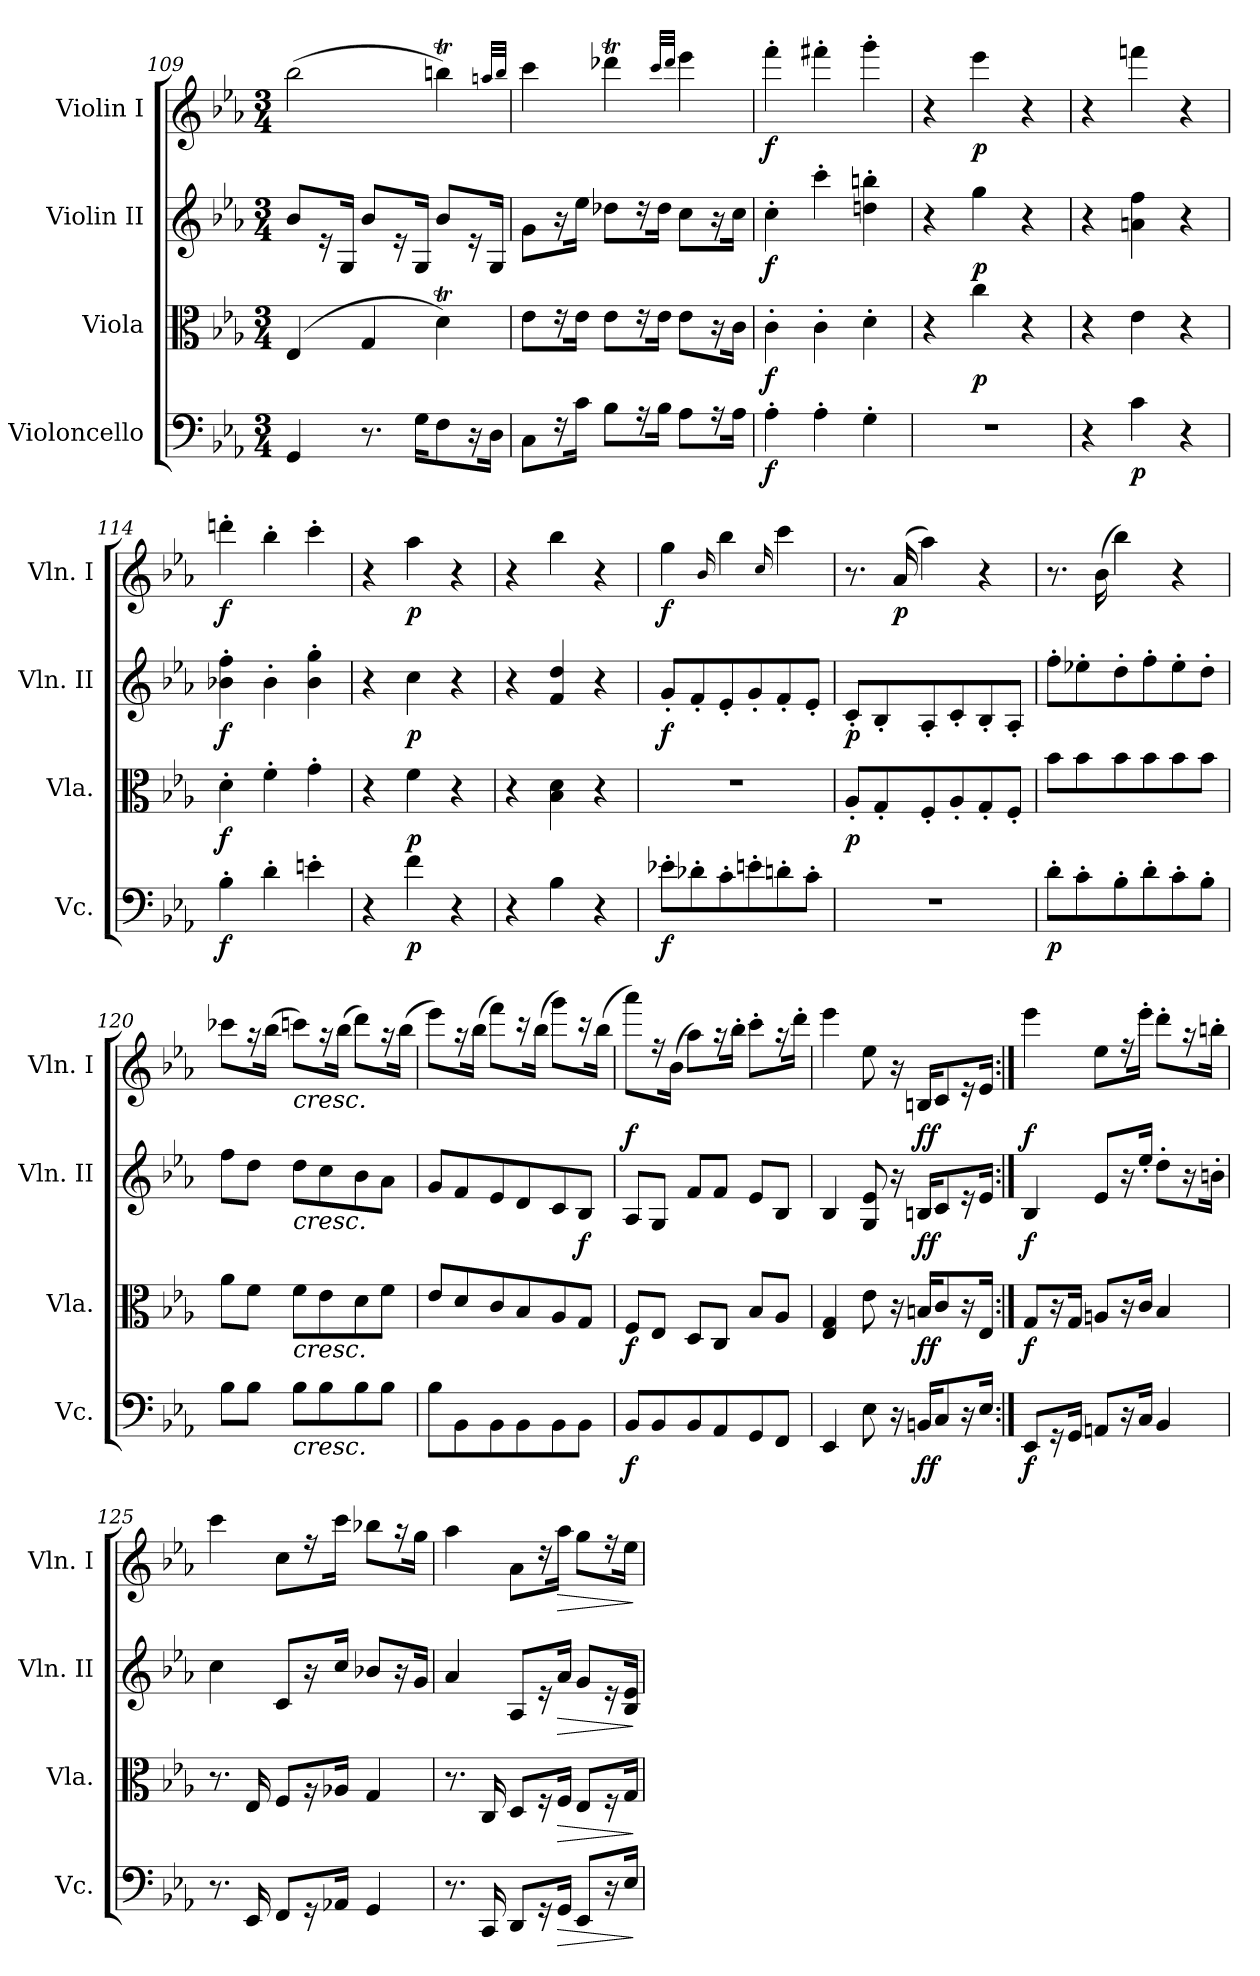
**kern	**dynam	**kern	**dynam	**kern	**dynam	**kern	**dynam
*part4	*part4	*part3	*part3	*part2	*part2	*part1	*part1
*staff4	*staff4	*staff3	*staff3	*staff2	*staff2	*staff1	*staff1
*I"Violoncello	*	*I"Viola	*	*I"Violin II	*	*I"Violin I	*
*I'Vc.	*	*I'Vla.	*	*I'Vln. II	*	*I'Vln. I	*
*clefF4	*	*clefC3	*	*clefG2	*	*clefG2	*
*k[b-e-a-]	*	*k[b-e-a-]	*	*k[b-e-a-]	*	*k[b-e-a-]	*
*E-:	*	*E-:	*	*E-:	*	*E-:	*
*M3/4	*	*M3/4	*	*M3/4	*	*M3/4	*
=109	=109	=109	=109	=109	=109	=109	=109
4GG	.	(4E-	.	8b-L	.	(2bb-	.
.	.	.	.	16r	.	.	.
.	.	.	.	16GJk	.	.	.
8.r	.	4G	.	8b-L	.	.	.
.	.	.	.	16r	.	.	.
16GKL	.	.	.	16GJk	.	.	.
8F	.	4dt)	.	8b-L	.	4bbnt)	.
16r	.	.	.	16r	.	.	.
16DJk	.	.	.	16GJk	.	.	.
.	.	.	.	.	.	32qqaan/LLL	.
.	.	.	.	.	.	32qqbb/JJJ	.
=110	=110	=110	=110	=110	=110	=110	=110
8CL	.	8e-L	.	8gL	.	4ccc	.
16r	.	16r	.	16r	.	.	.
16cJk	.	16e-Jk	.	16ee-Jk	.	.	.
8B-L	.	8e-L	.	8dd-XL	.	4ddd-XT	.
16r	.	16r	.	16r	.	.	.
16B-Jk	.	16e-Jk	.	16dd-Jk	.	.	.
.	.	.	.	.	.	32qqccc/LLL	.
.	.	.	.	.	.	32qqddd-/JJJ	.
8A-L	.	8e-L	.	8ccL	.	4eee-	.
16r	.	16r	.	16r	.	.	.
16A-Jk	.	16cJk	.	16ccJk	.	.	.
=111	=111	=111	=111	=111	=111	=111	=111
4A-'	f	4c'	f	4cc'	f	4fff'	f
4A-'	.	4c'	.	4ccc'	.	4fff#X'	.
4G'	.	4d'	.	4ddn' 4bbn'	.	4ggg'	.
=112	=112	=112	=112	=112	=112	=112	=112
2.r	.	4r	.	4r	.	4r	.
.	.	4cc	p	4gg	p	4eee-	p
.	.	4r	.	4r	.	4r	.
=113	=113	=113	=113	=113	=113	=113	=113
4r	.	4r	.	4r	.	4r	.
4c	p	4e-	.	4an 4ff	.	4fffn	.
4r	.	4r	.	4r	.	4r	.
=114	=114	=114	=114	=114	=114	=114	=114
4B-'	f	4d'	f	4b-X' 4ff'	f	4dddn'	f
4d'	.	4f'	.	4b-'	.	4bb-'	.
4en'	.	4g'	.	4b-' 4gg'	.	4ccc'	.
=115	=115	=115	=115	=115	=115	=115	=115
4r	.	4r	.	4r	.	4r	.
4f	p	4f	p	4cc	p	4aa-	p
4r	.	4r	.	4r	.	4r	.
=116	=116	=116	=116	=116	=116	=116	=116
4r	.	4r	.	4r	.	4r	.
4B-	.	4B- 4d	.	4f 4dd	.	4bb-	.
4r	.	4r	.	4r	.	4r	.
=117	=117	=117	=117	=117	=117	=117	=117
8e-X'L	f	2.r	.	8g'L	f	4gg	f
8d-X'	.	.	.	8f'	.	.	.
.	.	.	.	.	.	16qqb-/	.
8c'	.	.	.	8e-'	.	4bb-	.
8en'	.	.	.	8g'	.	.	.
.	.	.	.	.	.	16qqcc/	.
8dn'	.	.	.	8f'	.	4ccc	.
8c'J	.	.	.	8e-'J	.	.	.
=118	=118	=118	=118	=118	=118	=118	=118
2.r	.	8A-'L	p	8c'L	p	8.r	.
.	.	8G'	.	8B-'	.	.	.
.	.	.	.	.	.	(16a-	p
.	.	8F'	.	8A-'	.	4aa-)	.
.	.	8A-'	.	8c'	.	.	.
.	.	8G'	.	8B-'	.	4r	.
.	.	8F'J	.	8A-'J	.	.	.
=119	=119	=119	=119	=119	=119	=119	=119
8d'L	p	8b-L	.	8ff'L	.	8.r	.
8c'	.	8b-	.	8ee-X'	.	.	.
.	.	.	.	.	.	(16b-	.
8B-'	.	8b-	.	8dd'	.	4bb-)	.
8d'	.	8b-	.	8ff'	.	.	.
8c'	.	8b-	.	8ee-'	.	4r	.
8B-'J	.	8b-J	.	8dd'J	.	.	.
=120	=120	=120	=120	=120	=120	=120	=120
8B-L	.	8a-L	.	8ffL	.	8ccc-XL	.
8B-J	.	8fJ	.	8ddJ	.	16r	.
.	.	.	.	.	.	(16bb-Jk	.
!	!	!	!	!	!	!LO:TX:b:i:t=cresc.	!
!	!	!	!	!LO:TX:b:i:t=cresc.	!	!	!
!	!	!LO:TX:b:i:t=cresc.	!	!	!	!	!
!LO:TX:b:i:t=cresc.	!	!	!	!	!	!	!
8B-L	.	8fL	.	8ddL	.	8cccnL)	.
8B-	.	8e-	.	8cc	.	16r	.
.	.	.	.	.	.	(16bb-Jk	.
8B-	.	8d	.	8b-	.	8dddL)	.
8B-J	.	8fJ	.	8a-J	.	16r	.
.	.	.	.	.	.	(16bb-Jk	.
=121	=121	=121	=121	=121	=121	=121	=121
8B-L	.	8e-L	.	8gL	.	8eee-L)	.
8BB-	.	8d	.	8f	.	16r	.
.	.	.	.	.	.	(16bb-Jk	.
8BB-	.	8c	.	8e-	.	8fffL)	.
8BB-	.	8B-	.	8d	.	16r	.
.	.	.	.	.	.	(16bb-Jk	.
8BB-	.	8A-	.	8c	.	8gggL)	.
8BB-J	.	8GJ	.	8B-J	f	16r	.
.	.	.	.	.	.	(16bb-Jk	.
=122	=122	=122	=122	=122	=122	=122	=122
8BB-L	f	8FL	f	8A-L	.	8aaa-L)	f
8BB-	.	8E-J	.	8GJ	.	16r	.
.	.	.	.	.	.	(16b-Jk	.
8BB-	.	8DL	.	8fL	.	8aa-L)	.
8AA-	.	8CJ	.	8fJ	.	16r	.
.	.	.	.	.	.	16bb-'Jk	.
8GG	.	8B-L	.	8e-L	.	8ccc'L	.
8FFJ	.	8A-J	.	8B-J	.	16r	.
.	.	.	.	.	.	16ddd'Jk	.
=123	=123	=123	=123	=123	=123	=123	=123
4EE-	.	4E- 4G	.	4B-	.	4eee-	.
8E-	.	8e-	.	8G 8e-	.	8ee-	.
16r	.	16r	.	16r	.	16r	.
16BBnKL	ff	16BnKL	ff	16BnKL	ff	16BnKL	ff
8C	.	8c	.	8c	.	8c	.
16r	.	16r	.	16r	.	16r	.
16E-Jk	.	16E-Jk	.	16e-Jk	.	16e-Jk	.
=124:|!	=124:|!	=124:|!	=124:|!	=124:|!	=124:|!	=124:|!	=124:|!
8EE-L	f	8GL	f	4B-	f	4eee-	f
16r	.	16r	.	.	.	.	.
16GGJk	.	16GJk	.	.	.	.	.
8AAnL	.	8AnL	.	8e-L	.	8ee-L	.
16r	.	16r	.	16r	.	16r	.
16CJk	.	16cJk	.	16ee-'Jk	.	16eee-'Jk	.
4BB-	.	4B-	.	8dd'L	.	8ddd'L	.
.	.	.	.	16r	.	16r	.
.	.	.	.	16bn'Jk	.	16bbn'Jk	.
=125	=125	=125	=125	=125	=125	=125	=125
8.r	.	8.r	.	4cc	.	4ccc	.
16EE-	.	16E-	.	.	.	.	.
8FFL	.	8FL	.	8cL	.	8ccL	.
16r	.	16r	.	16r	.	16r	.
16AA-XJk	.	16A-XJk	.	16ccJk	.	16cccJk	.
4GG	.	4G	.	8b-XL	.	8bb-XL	.
.	.	.	.	16r	.	16r	.
.	.	.	.	16gJk	.	16ggJk	.
=126	=126	=126	=126	=126	=126	=126	=126
8.r	.	8.r	.	4a-	.	4aa-	.
16CC	.	16C	.	.	.	.	.
8DDL	.	8DL	.	8A-L	.	8a-L	.
16r	.	16r	.	16r	.	16r	.
!	!LO:HP:b	!	!LO:HP:b	!	!LO:HP:b	!	!LO:HP:b
16GGJk	>	16FJk	>	16a-Jk	>	16aa-Jk	>
8EE-L	.	8E-L	.	8gL	.	8ggL	.
16r	.	16r	.	16r	.	16r	.
16E-Jk	.	16GJk	.	16B- 16e-Jk	.	16ee-Jk	.
.	]	.	]	.	]	.	]
=	=	=	=	=	=	=	=
*-	*-	*-	*-	*-	*-	*-	*-
